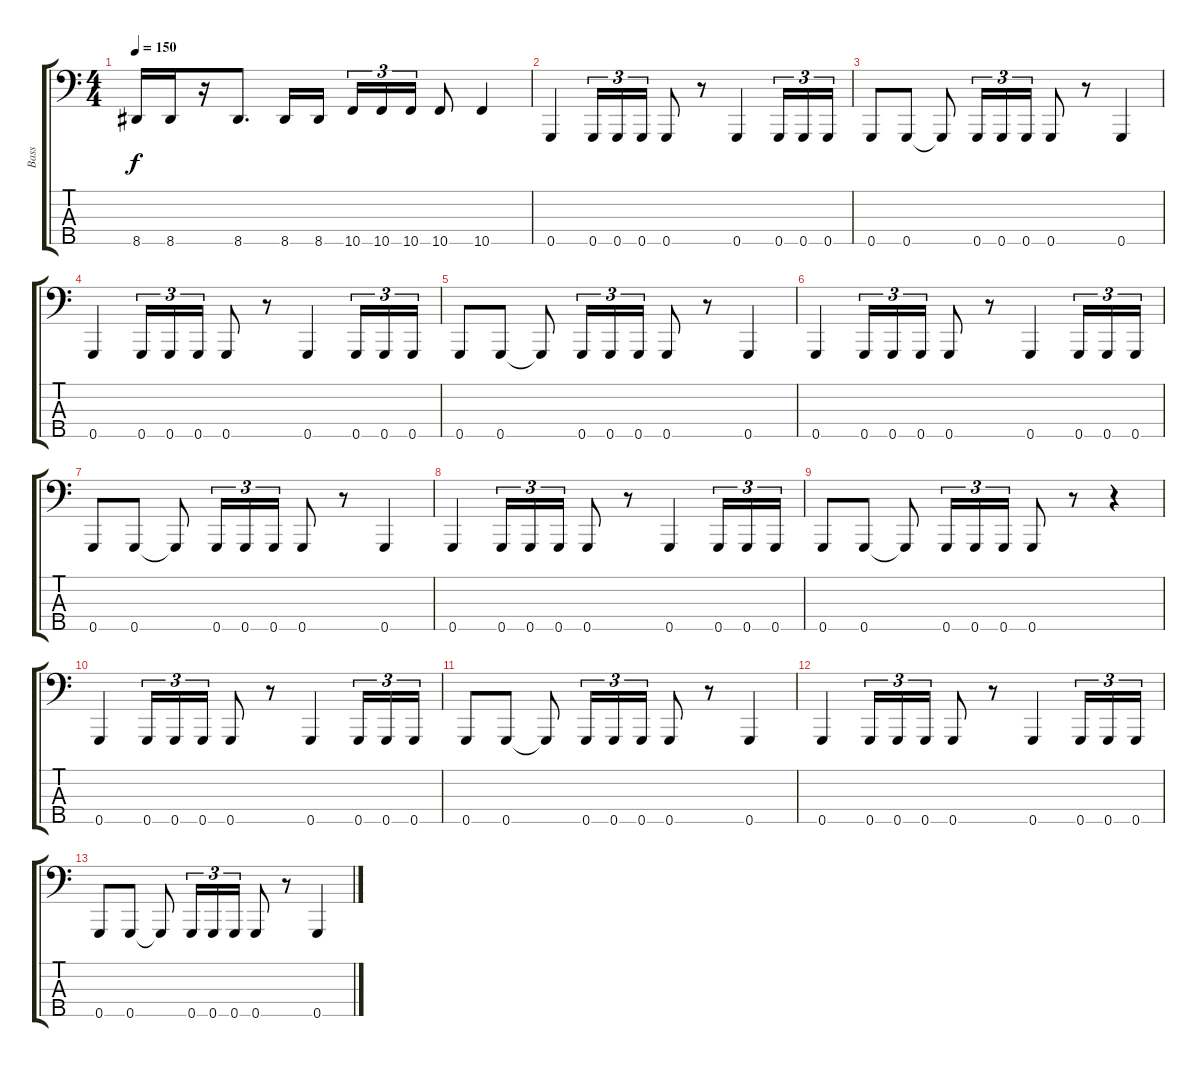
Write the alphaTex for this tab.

\track ("Bass" "Bass") {instrument electricbasspick}
\staff {score tabs}
\tuning (F2 C2 G1 D1 G0) {hide}
\ts (4 4)
\tempo 150
\clef f4
\ks c
8.5.16{dy f} 8.5.16 r.16 8.5.8{d} 8.5.16 8.5.16 10.5.16{tu (3 2)} 10.5.16{tu (3 2)} 10.5.16{tu (3 2)} 10.5.8 10.5.4 |
0.5.4 0.5.16{tu (3 2)} 0.5.16{tu (3 2)} 0.5.16{tu (3 2)} 0.5.8 r.8 0.5.4 0.5.16{tu (3 2)} 0.5.16{tu (3 2)} 0.5.16{tu (3 2)} |
0.5.8 0.5.8 0.5{t}.8 0.5.16{tu (3 2)} 0.5.16{tu (3 2)} 0.5.16{tu (3 2)} 0.5.8 r.8 0.5.4 |
0.5.4 0.5.16{tu (3 2)} 0.5.16{tu (3 2)} 0.5.16{tu (3 2)} 0.5.8 r.8 0.5.4 0.5.16{tu (3 2)} 0.5.16{tu (3 2)} 0.5.16{tu (3 2)} |
0.5.8 0.5.8 0.5{t}.8 0.5.16{tu (3 2)} 0.5.16{tu (3 2)} 0.5.16{tu (3 2)} 0.5.8 r.8 0.5.4 |
0.5.4 0.5.16{tu (3 2)} 0.5.16{tu (3 2)} 0.5.16{tu (3 2)} 0.5.8 r.8 0.5.4 0.5.16{tu (3 2)} 0.5.16{tu (3 2)} 0.5.16{tu (3 2)} |
0.5.8 0.5.8 0.5{t}.8 0.5.16{tu (3 2)} 0.5.16{tu (3 2)} 0.5.16{tu (3 2)} 0.5.8 r.8 0.5.4 |
0.5.4 0.5.16{tu (3 2)} 0.5.16{tu (3 2)} 0.5.16{tu (3 2)} 0.5.8 r.8 0.5.4 0.5.16{tu (3 2)} 0.5.16{tu (3 2)} 0.5.16{tu (3 2)} |
0.5.8 0.5.8 0.5{t}.8 0.5.16{tu (3 2)} 0.5.16{tu (3 2)} 0.5.16{tu (3 2)} 0.5.8 r.8 r.4 |
0.5.4 0.5.16{tu (3 2)} 0.5.16{tu (3 2)} 0.5.16{tu (3 2)} 0.5.8 r.8 0.5.4 0.5.16{tu (3 2)} 0.5.16{tu (3 2)} 0.5.16{tu (3 2)} |
0.5.8 0.5.8 0.5{t}.8 0.5.16{tu (3 2)} 0.5.16{tu (3 2)} 0.5.16{tu (3 2)} 0.5.8 r.8 0.5.4 |
0.5.4 0.5.16{tu (3 2)} 0.5.16{tu (3 2)} 0.5.16{tu (3 2)} 0.5.8 r.8 0.5.4 0.5.16{tu (3 2)} 0.5.16{tu (3 2)} 0.5.16{tu (3 2)} |
0.5.8 0.5.8 0.5{t}.8 0.5.16{tu (3 2)} 0.5.16{tu (3 2)} 0.5.16{tu (3 2)} 0.5.8 r.8 0.5.4
